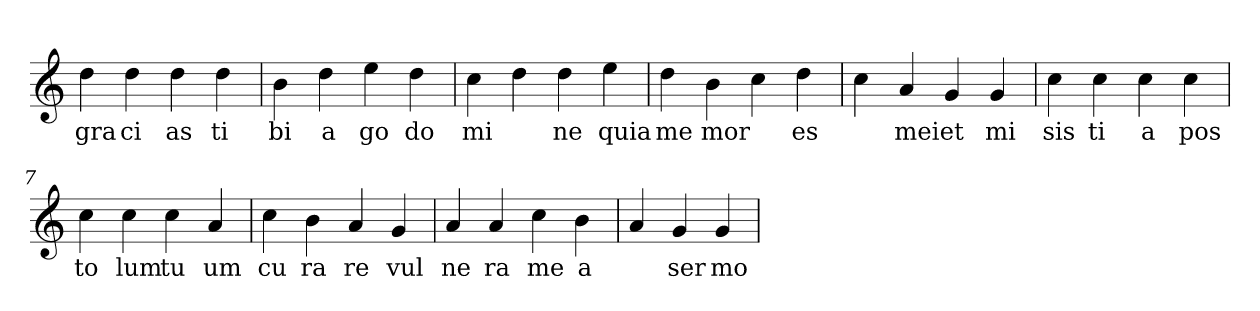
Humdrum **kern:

**kern	**text
*part1	*part1
*staff1	*staff1
*clefG2	*
=1	=1
4dd	gra
4dd	ci
4dd	as
4dd	ti
=2	=2
4b	bi
4dd	a
4ee	go
4dd	do
=3	=3
4cc	mi
4dd	.
4dd	ne
4ee	quia
=4	=4
4dd	me
4b	mor
4cc	.
4dd	es
=5	=5
4cc	.
4a	mei
4g	et
4g	mi
=6	=6
4cc	sis
4cc	ti
4cc	a
4cc	pos
=7	=7
4cc	to
4cc	lum
4cc	tu
4a	um
=8	=8
4cc	cu
4b	ra
4a	re
4g	vul
=9	=9
4a	ne
4a	ra
4cc	me
4b	a
=10	=10
4a	.
4g	ser
4g	mo
=	=
*-	*-
